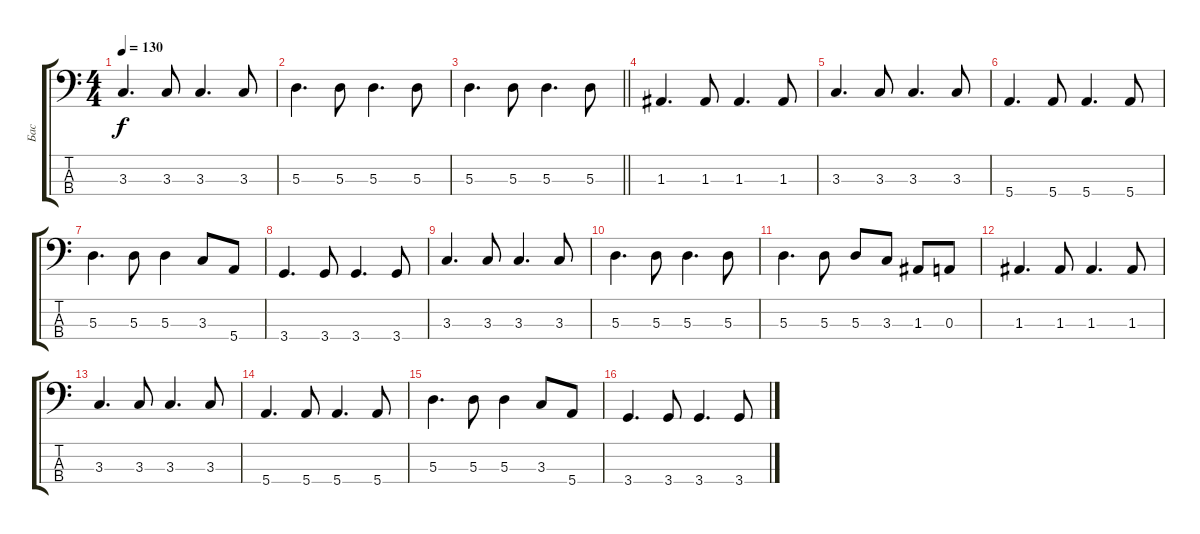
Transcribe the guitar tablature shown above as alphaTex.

\track ("Бас" "Бас") {instrument electricbassfinger}
\staff {score tabs}
\tuning (G2 D2 A1 E1) {hide}
\ts (4 4)
\tempo 130
\clef f4
\ks c
3.3.4{d dy f} 3.3.8 3.3.4{d} 3.3.8 |
5.3.4{d} 5.3.8 5.3.4{d} 5.3.8 |
\barLineRight lightlight
5.3.4{d} 5.3.8 5.3.4{d} 5.3.8 |
1.3.4{d} 1.3.8 1.3.4{d} 1.3.8 |
3.3.4{d} 3.3.8 3.3.4{d} 3.3.8 |
5.4.4{d} 5.4.8 5.4.4{d} 5.4.8 |
5.3.4{d} 5.3.8 5.3.4 3.3.8 5.4.8 |
3.4.4{d} 3.4.8 3.4.4{d} 3.4.8 |
3.3.4{d} 3.3.8 3.3.4{d} 3.3.8 |
5.3.4{d} 5.3.8 5.3.4{d} 5.3.8 |
5.3.4{d} 5.3.8 5.3.8 3.3.8 1.3.8 0.3.8 |
1.3.4{d} 1.3.8 1.3.4{d} 1.3.8 |
3.3.4{d} 3.3.8 3.3.4{d} 3.3.8 |
5.4.4{d} 5.4.8 5.4.4{d} 5.4.8 |
5.3.4{d} 5.3.8 5.3.4 3.3.8 5.4.8 |
3.4.4{d} 3.4.8 3.4.4{d} 3.4.8
